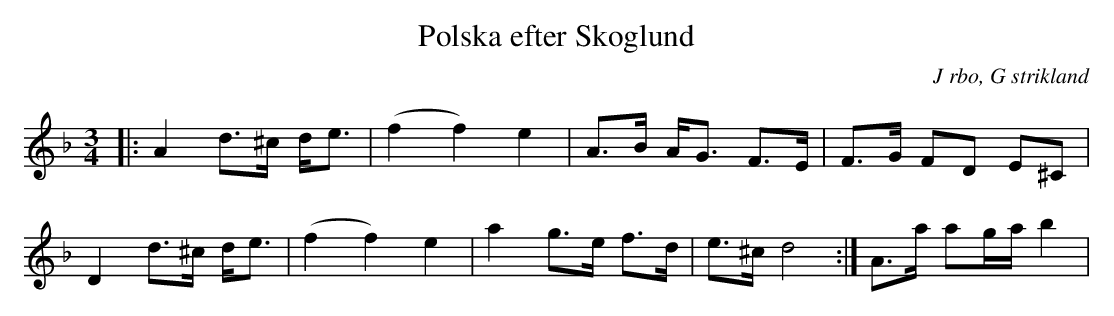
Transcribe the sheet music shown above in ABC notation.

X:1
T: Polska efter Skoglund
O: J rbo, G strikland
M: 3/4
L: 1/16
K: Dm
|:A4 d2>^c2 d2<e2 |(f4f4) e4| A2>B2 A2<G2 F2>E2|F2>G2 F2D2 E2^C2|D4 d2>^c2 d2<e2 |(f4f4) e4|a4 g2>e2 f2>d2|e2>^c2 d8:|A2>a2 a2ga b4|
